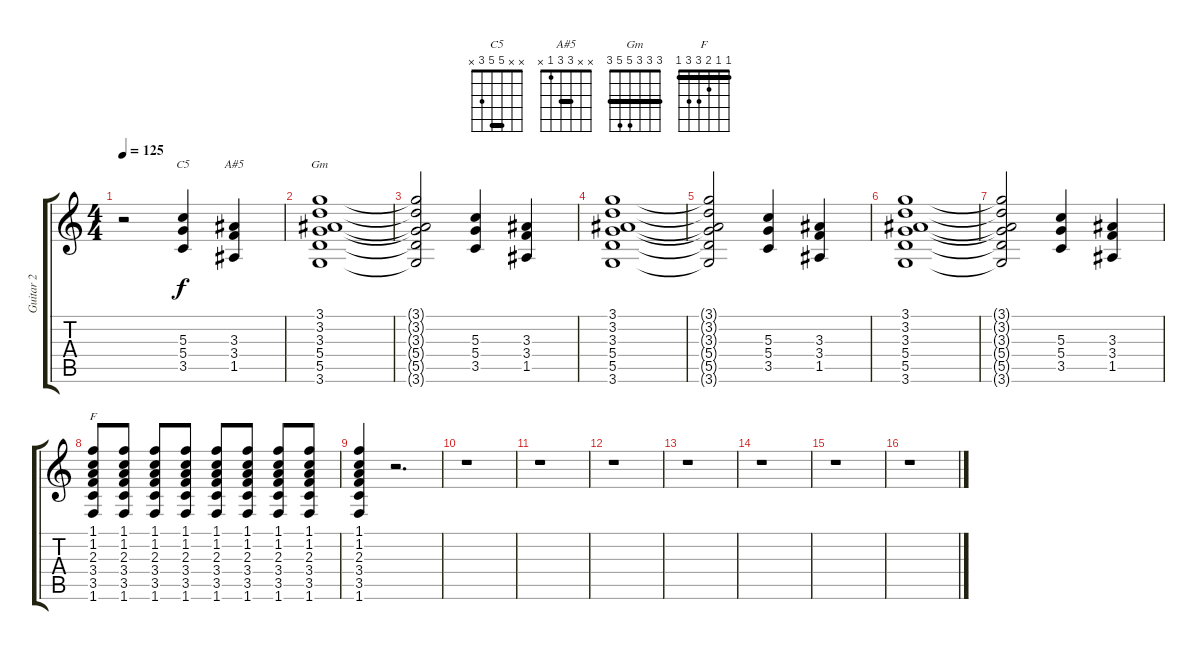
\track ("Guitar 2" "Guitar 2") {instrument overdrivenguitar}
\staff {score tabs}
\tuning (E4 B3 G3 D3 A2 E2) {hide}
\chord ("C5" x x 5 5 3 x) {barre 5}
\chord ("A#5" x x 3 3 1 x) {barre 3}
\chord ("Gm" 3 3 3 5 5 3) {barre 3}
\chord ("F" 1 1 2 3 3 1) {barre 1}
\ts (4 4)
\tempo 125
\clef g2
\ks c
r.2{dy f} (5.3 5.4 3.5).4{ch "C5"} (3.3 3.4 1.5).4{ch "A#5"} |
(3.1 3.2 3.3 5.4 5.5 3.6).1{ch "Gm"} |
(3.1{t} 3.2{t} 3.3{t} 5.4{t} 5.5{t} 3.6{t}).2 (5.3 5.4 3.5).4 (3.3 3.4 1.5).4 |
(3.1 3.2 3.3 5.4 5.5 3.6).1 |
(3.1{t} 3.2{t} 3.3{t} 5.4{t} 5.5{t} 3.6{t}).2 (5.3 5.4 3.5).4 (3.3 3.4 1.5).4 |
(3.1 3.2 3.3 5.4 5.5 3.6).1 |
(3.1{t} 3.2{t} 3.3{t} 5.4{t} 5.5{t} 3.6{t}).2 (5.3 5.4 3.5).4 (3.3 3.4 1.5).4 |
(1.1 1.2 2.3 3.4 3.5 1.6).8{ch "F"} (1.1 1.2 2.3 3.4 3.5 1.6).8 (1.1 1.2 2.3 3.4 3.5 1.6).8 (1.1 1.2 2.3 3.4 3.5 1.6).8 (1.1 1.2 2.3 3.4 3.5 1.6).8 (1.1 1.2 2.3 3.4 3.5 1.6).8 (1.1 1.2 2.3 3.4 3.5 1.6).8 (1.1 1.2 2.3 3.4 3.5 1.6).8 |
(1.1 1.2 2.3 3.4 3.5 1.6).4 r.2{d} |
r.1 |
r.1 |
r.1 |
r.1 |
r.1 |
r.1 |
r.1
